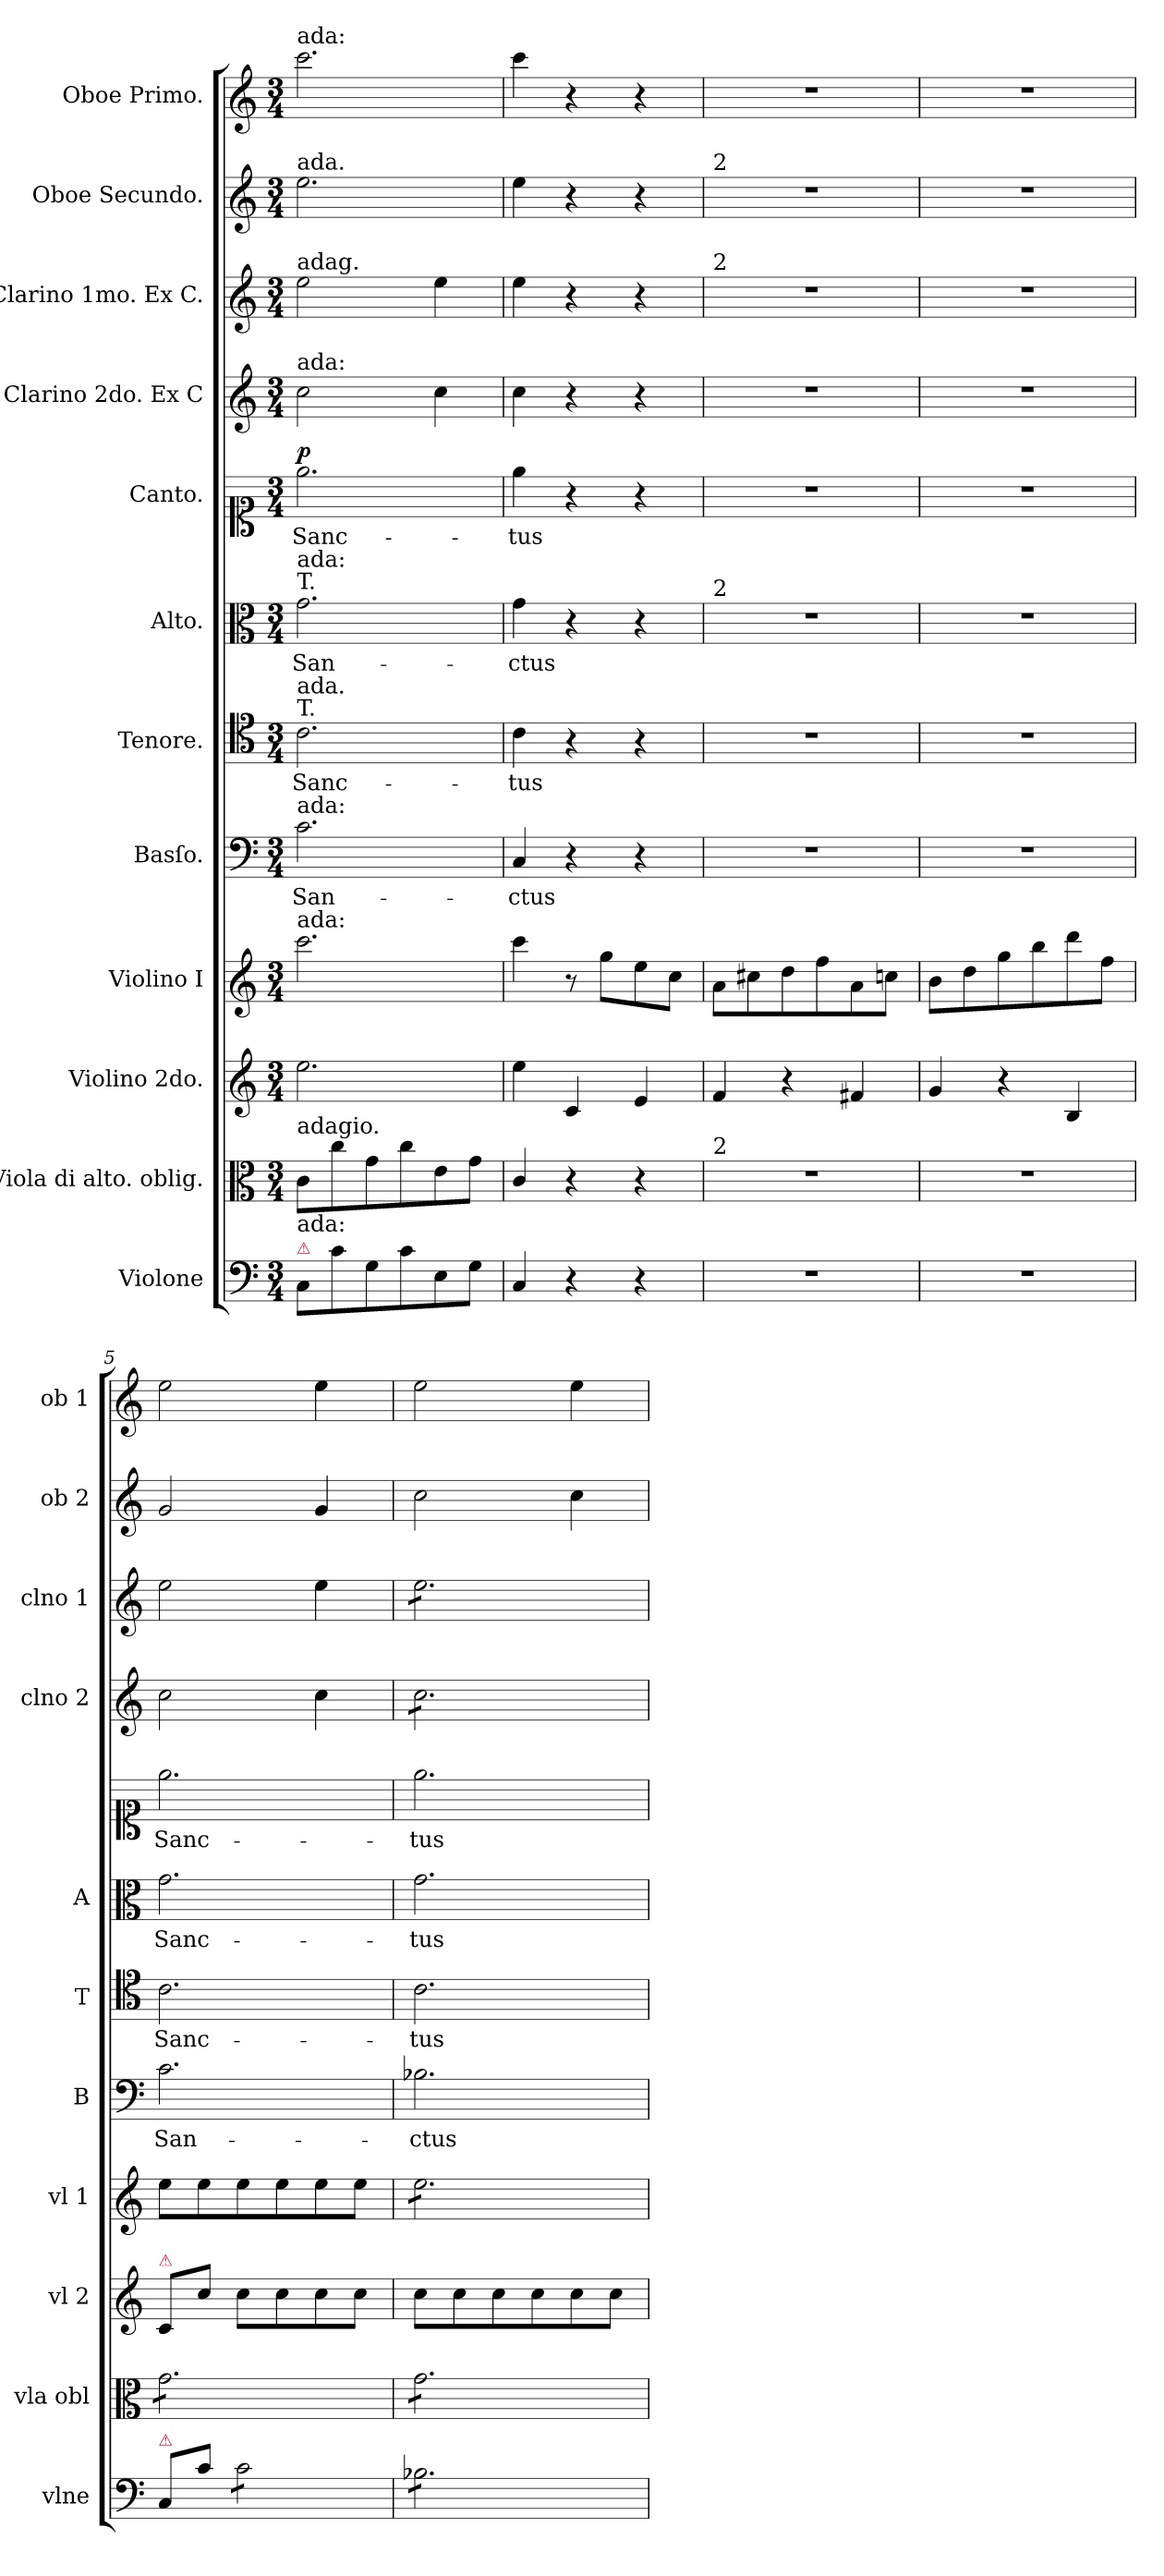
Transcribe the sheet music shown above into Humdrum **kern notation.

**kern	**kern	**kern	**dynam	**kern	**dynam	**kern	**text	**kern	**text	**kern	**text	**kern	**text	**dynam	**kern	**kern	**kern	**kern
*part12	*part11	*part10	*part10	*part9	*part9	*part8	*part8	*part7	*part7	*part6	*part6	*part5	*part5	*part5	*part4	*part3	*part2	*part1
*staff12	*staff11	*staff10	*staff10	*staff9	*staff9	*staff8	*staff8	*staff7	*staff7	*staff6	*staff6	*staff5	*staff5	*staff5	*staff4	*staff3	*staff2	*staff1
*I"Violone	*I"Viola di alto. oblig.	*I"Violino 2do.	*	*I"Violino I	*	*I"Basſo.	*	*I"Tenore.	*	*I"Alto.	*	*I"Canto.	*	*	*I"Clarino 2do. Ex C	*I"Clarino 1mo. Ex C.	*I"Oboe Secundo.	*I"Oboe Primo.
*I'vlne	*I'vla obl	*I'vl 2	*	*I'vl 1	*	*I'B	*	*I'T	*	*I'A	*	*	*	*	*I'clno 2	*I'clno 1	*I'ob 2	*I'ob 1
*clefF4	*clefC3	*clefG2	*	*clefG2	*	*clefF4	*	*clefC4	*	*clefC3	*	*clefC1	*	*	*clefG2	*clefG2	*clefG2	*clefG2
*k[]	*k[]	*k[]	*	*k[]	*	*k[]	*	*k[]	*	*k[]	*	*k[]	*	*	*k[]	*k[]	*k[]	*k[]
*C:	*C:	*C:	*	*C:	*	*C:	*	*C:	*	*C:	*	*C:	*	*	*C:	*C:	*C:	*C:
*M3/4	*M3/4	*M3/4	*	*M3/4	*	*M3/4	*	*M3/4	*	*M3/4	*	*M3/4	*	*	*M3/4	*M3/4	*M3/4	*M3/4
=1	=1	=1	=1	=1	=1	=1	=1	=1	=1	=1	=1	=1	=1	=1	=1	=1	=1	=1
!	!	!	!	!	!	!	!	!	!	!	!	!	!	!	!	!	!	!LO:TX:a:t=ada&colon;
!	!	!	!	!	!	!	!	!	!	!	!	!	!	!	!	!	!LO:TX:a:t=ada.	!
!	!	!	!	!	!	!	!	!	!	!	!	!	!	!	!	!LO:TX:a:t=adag.	!	!
!	!	!	!	!	!	!	!	!	!	!	!	!	!	!	!LO:TX:a:t=ada&colon;	!	!	!
!	!	!	!	!	!	!	!	!	!	!LO:TX:a:t=T.	!	!	!	!	!	!	!	!
!	!	!	!	!	!	!	!	!	!	!LO:TX:a:t=ada&colon;	!	!	!	!	!	!	!	!
!	!	!	!	!	!	!	!	!LO:TX:a:t=T.	!	!	!	!	!	!	!	!	!	!
!	!	!	!	!	!	!	!	!LO:TX:a:t=ada.	!	!	!	!	!	!	!	!	!	!
!	!	!	!	!	!	!LO:TX:a:t=ada&colon;	!	!	!	!	!	!	!	!	!	!	!	!
!	!	!	!	!LO:TX:a:t=ada&colon;	!	!	!	!	!	!	!	!	!	!	!	!	!	!
!	!LO:TX:a:t=adagio.	!	!	!	!	!	!	!	!	!	!	!	!	!	!	!	!	!
!LO:TX:a:color=crimson:t=⚠	!	!	!	!	!	!	!	!	!	!	!	!	!	!	!	!	!	!
!LO:TX:a:t=ada&colon;	!	!	!	!	!	!	!	!	!	!	!	!	!	!	!	!	!	!
!	!	!	!	!	!	!	!	!	!	!	!	!	!	!LO:DY:a	!	!	!	!
8C/L	8c\L	2.ee\	.	2.ccc\	.	2.c\	San-	2.c\	Sanc-	2.g\	San-	2.ee\	Sanc-	p	2cc\	2ee\	2.ee\	2.ccc\
8c\	8cc\	.	.	.	.	.	.	.	.	.	.	.	.	.	.	.	.	.
8G\	8g\	.	.	.	.	.	.	.	.	.	.	.	.	.	.	.	.	.
8c\	8cc\	.	.	.	.	.	.	.	.	.	.	.	.	.	.	.	.	.
8E\	8e\	.	.	.	.	.	.	.	.	.	.	.	.	.	4cc\	4ee\	.	.
8G\J	8g\J	.	.	.	.	.	.	.	.	.	.	.	.	.	.	.	.	.
=2	=2	=2	=2	=2	=2	=2	=2	=2	=2	=2	=2	=2	=2	=2	=2	=2	=2	=2
!	!	!	!LO:DY:a	!	!	!	!	!	!	!	!	!	!	!	!	!	!	!
4C/	4c/	4ee\	pia&colon;	4ccc\	.	4C/	-ctus	4c\	-tus	4g\	-ctus	4ee\	-tus	.	4cc\	4ee\	4ee\	4ccc\
4r	4r	4c/	.	8r	.	4r	.	4r	.	4r	.	4r	.	.	4r	4r	4r	4r
!	!	!	!	!	!LO:DY:a	!	!	!	!	!	!	!	!	!	!	!	!	!
.	.	.	.	8gg\L	p&colon;	.	.	.	.	.	.	.	.	.	.	.	.	.
4r	4r	4e/	.	8ee\	.	4r	.	4r	.	4r	.	4r	.	.	4r	4r	4r	4r
.	.	.	.	8cc\J	.	.	.	.	.	.	.	.	.	.	.	.	.	.
=3	=3	=3	=3	=3	=3	=3	=3	=3	=3	=3	=3	=3	=3	=3	=3	=3	=3	=3
!	!	!	!	!	!	!	!	!	!	!	!	!	!	!	!	!	!LO:TX:a:t=2	!
!	!	!	!	!	!	!	!	!	!	!	!	!	!	!	!	!LO:TX:a:t=2	!	!
!	!	!	!	!	!	!	!	!	!	!LO:TX:a:t=2	!	!	!	!	!	!	!	!
!	!LO:TX:a:t=2	!	!	!	!	!	!	!	!	!	!	!	!	!	!	!	!	!
2.r	2.r	4f/	.	8a\L	.	2.r	.	2.r	.	2.r	.	2.r	.	.	2.r	2.r	2.r	2.r
.	.	.	.	8cc#X\	.	.	.	.	.	.	.	.	.	.	.	.	.	.
.	.	4r	.	8dd\	.	.	.	.	.	.	.	.	.	.	.	.	.	.
.	.	.	.	8ff\	.	.	.	.	.	.	.	.	.	.	.	.	.	.
.	.	4f#X/	.	8a\	.	.	.	.	.	.	.	.	.	.	.	.	.	.
.	.	.	.	8ccn\J	.	.	.	.	.	.	.	.	.	.	.	.	.	.
=4	=4	=4	=4	=4	=4	=4	=4	=4	=4	=4	=4	=4	=4	=4	=4	=4	=4	=4
2.r	2.r	4g/	.	8b\L	.	2.r	.	2.r	.	2.r	.	2.r	.	.	2.r	2.r	2.r	2.r
.	.	.	.	8dd\	.	.	.	.	.	.	.	.	.	.	.	.	.	.
.	.	4r	.	8gg\	.	.	.	.	.	.	.	.	.	.	.	.	.	.
.	.	.	.	8bb\	.	.	.	.	.	.	.	.	.	.	.	.	.	.
.	.	4B/	.	8ddd\	.	.	.	.	.	.	.	.	.	.	.	.	.	.
.	.	.	.	8ff\J	.	.	.	.	.	.	.	.	.	.	.	.	.	.
=5	=5	=5	=5	=5	=5	=5	=5	=5	=5	=5	=5	=5	=5	=5	=5	=5	=5	=5
!	!	!LO:TX:a:color=crimson:t=⚠	!	!	!	!	!	!	!	!	!	!	!	!	!	!	!	!
!LO:TX:a:color=crimson:t=⚠	!	!	!	!	!	!	!	!	!	!	!	!	!	!	!	!	!	!
!	!	!	!	!	!LO:DY:a	!	!	!	!	!	!	!	!	!	!	!	!	!
*	*tremolo	*	*	*	*	*	*	*	*	*	*	*	*	*	*	*	*	*
8C/L	8g\L	8c/L	.	8ee\L	for&colon;	2.c\	San-	2.c\	Sanc-	2.g\	Sanc-	2.ee\	Sanc-	.	2cc\	2ee\	2g/	2ee\
8c\J	8g\	8cc\J	.	8ee\	.	.	.	.	.	.	.	.	.	.	.	.	.	.
!	!	!	!LO:DY:a	!	!	!	!	!	!	!	!	!	!	!	!	!	!	!
*tremolo	*	*	*	*	*	*	*	*	*	*	*	*	*	*	*	*	*	*
8c\L	8g\	8cc\L	f&colon;	8ee\	.	.	.	.	.	.	.	.	.	.	.	.	.	.
8c\	8g\	8cc\	.	8ee\	.	.	.	.	.	.	.	.	.	.	.	.	.	.
8c\	8g\	8cc\	.	8ee\	.	.	.	.	.	.	.	.	.	.	4cc\	4ee\	4g/	4ee\
8c\J	8g\J	8cc\J	.	8ee\J	.	.	.	.	.	.	.	.	.	.	.	.	.	.
=6	=6	=6	=6	=6	=6	=6	=6	=6	=6	=6	=6	=6	=6	=6	=6	=6	=6	=6
*	*	*	*	*tremolo	*	*	*	*	*	*	*	*	*	*	*	*	*	*
*	*	*	*	*	*	*	*	*	*	*	*	*	*	*	*tremolo	*	*	*
*	*	*	*	*	*	*	*	*	*	*	*	*	*	*	*	*tremolo	*	*
8B-X\L	8g\L	8cc\L	.	8ee\L	.	2.B-X\	-ctus	2.c\	-tus	2.g\	-tus	2.ee\	-tus	.	8cc\L	8ee\L	2cc\	2ee\
8B-X\	8g\	8cc\	.	8ee\	.	.	.	.	.	.	.	.	.	.	8cc\	8ee\	.	.
8B-X\	8g\	8cc\	.	8ee\	.	.	.	.	.	.	.	.	.	.	8cc\	8ee\	.	.
8B-X\	8g\	8cc\	.	8ee\	.	.	.	.	.	.	.	.	.	.	8cc\	8ee\	.	.
8B-X\	8g\	8cc\	.	8ee\	.	.	.	.	.	.	.	.	.	.	8cc\	8ee\	4cc\	4ee\
8B-X\J	8g\J	8cc\J	.	8ee\J	.	.	.	.	.	.	.	.	.	.	8cc\J	8ee\J	.	.
*	*	*	*	*	*	*	*	*	*	*	*	*	*	*	*	*Xtremolo	*	*
*	*	*	*	*	*	*	*	*	*	*	*	*	*	*	*Xtremolo	*	*	*
*	*	*	*	*Xtremolo	*	*	*	*	*	*	*	*	*	*	*	*	*	*
*	*Xtremolo	*	*	*	*	*	*	*	*	*	*	*	*	*	*	*	*	*
*Xtremolo	*	*	*	*	*	*	*	*	*	*	*	*	*	*	*	*	*	*
=	=	=	=	=	=	=	=	=	=	=	=	=	=	=	=	=	=	=
*-	*-	*-	*-	*-	*-	*-	*-	*-	*-	*-	*-	*-	*-	*-	*-	*-	*-	*-
